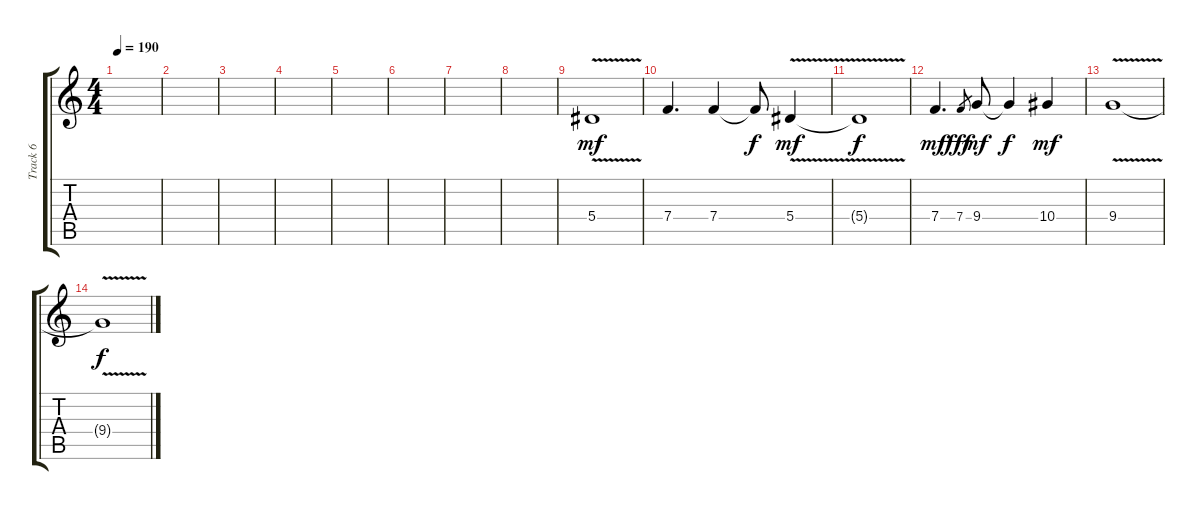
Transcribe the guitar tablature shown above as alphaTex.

\track ("Track 6" "Track 6") {instrument distortionguitar}
\staff {score tabs}
\tuning (C4 G3 Eb3 Bb2 F2 C2) {hide}
\ts (4 4)
\tempo 190
\clef g2
\ks c
|
|
|
|
|
|
|
|
5.4{v}.1{dy mf} |
7.4.4{d} 7.4.4 7.4{t}.8{dy f} 5.4{v}.4{dy mf} |
5.4{t}.1{dy f} |
7.4.4{d dy mf} 7.4.8{gr dy fff} 9.4.8{dy mf} 9.4{t}.4{dy f} 10.4.4{dy mf} |
9.4{v}.1{volume 0} |
9.4{t}.1{dy f}
